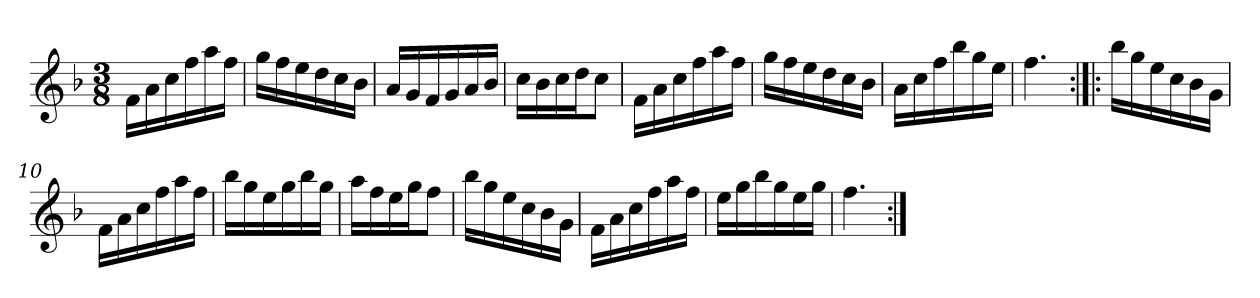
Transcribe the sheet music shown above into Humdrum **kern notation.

**kern
*part1
*staff1
*clefG2
*k[b-]
*F:
*M3/8
*MM120
=1
16f\LL
16a\
16cc\
16ff\
16aa\
16ff\JJ
=2
16gg\LL
16ff\
16ee\
16dd\
16cc\
16b-\JJ
=3
16a/LL
16g/
16f/
16g/
16a/
16b-/JJ
=4
16cc\LL
16b-\
16cc\
16dd\J
8cc\J
=5
16f\LL
16a\
16cc\
16ff\
16aa\
16ff\JJ
=6
16gg\LL
16ff\
16ee\
16dd\
16cc\
16b-\JJ
=7
16a\LL
16cc\
16ff\
16bb-\
16gg\
16ee\JJ
=8
4.ff
=9:|!|:
16bb-\LL
16gg\
16ee\
16cc\
16b-\
16g\JJ
=10
16f\LL
16a\
16cc\
16ff\
16aa\
16ff\JJ
=11
16bb-\LL
16gg\
16ee\
16gg\
16bb-\
16gg\JJ
=12
16aa\LL
16ff\
16ee\
16gg\J
8ff\J
=13
16bb-\LL
16gg\
16ee\
16cc\
16b-\
16g\JJ
=14
16f\LL
16a\
16cc\
16ff\
16aa\
16ff\JJ
=15
16ee\LL
16gg\
16bb-\
16gg\
16ee\
16gg\JJ
=16
4.ff
=:|!
*-
